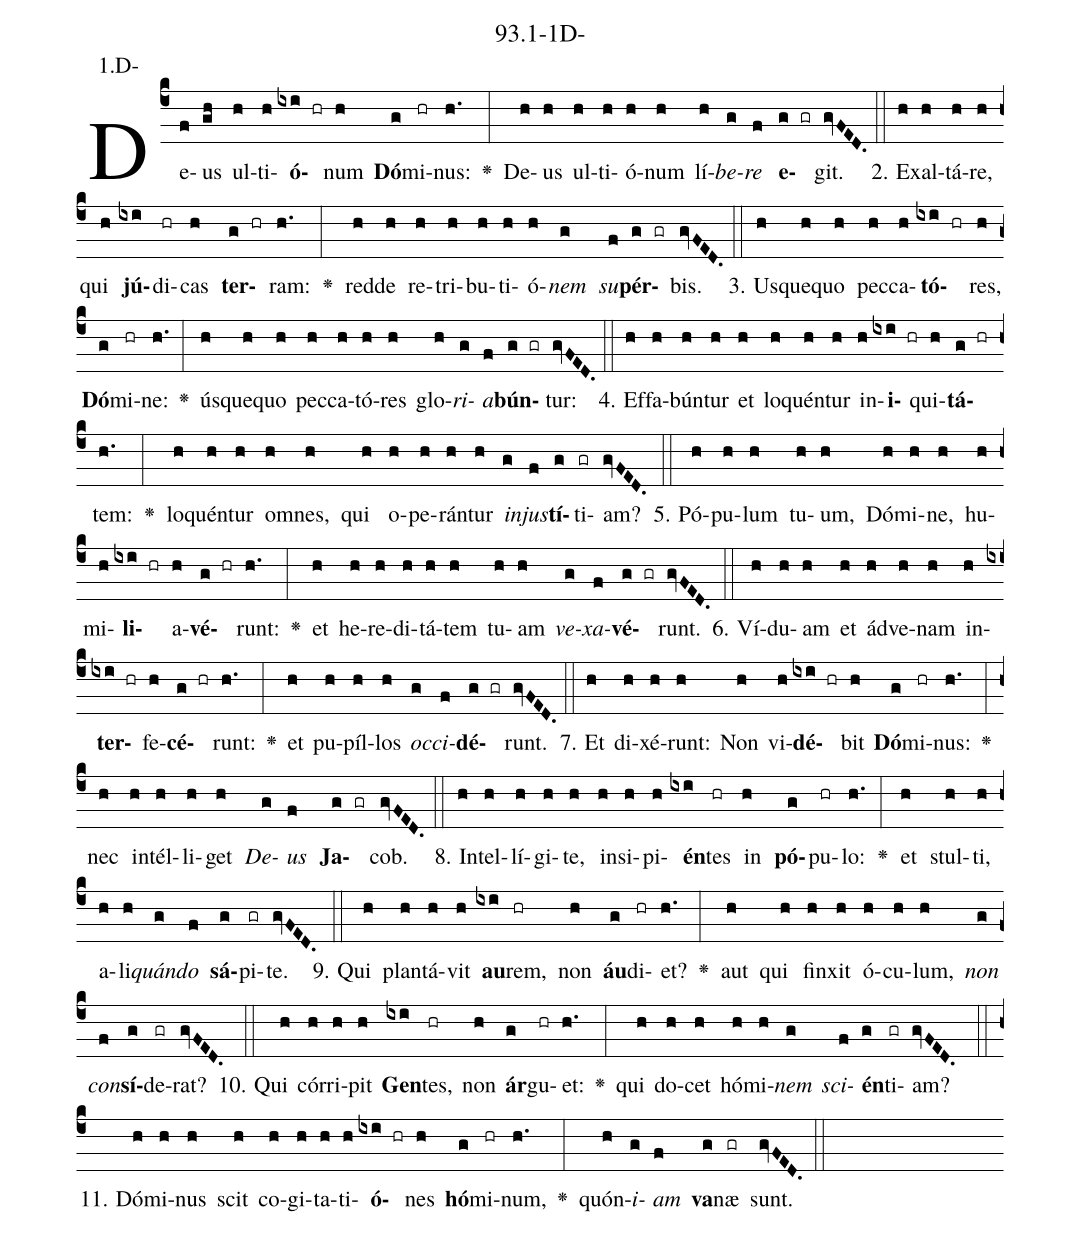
name: 93.1-1D-;
annotation: 1.D-;
%%
(c4)De(f)us(gh) ul(h)ti(h)<b>ó</b>(ixi hr)num(h) <b>Dó</b>(g)mi(hr)nus:(h.) <v>\greheightstar</v>(:) De(h)us(h) ul(h)ti(h)ó(h)num(h) lí(h)<i>be</i>(g)<i>re</i>(f) <b>e</b>(g gr)git.(gvFED.) (::)
2. Ex(h)al(h)tá(h)re,(h) qui(h) <b>jú</b>(ixi)di(hr)cas(h) <b>ter</b>(g hr)ram:(h.) <v>\greheightstar</v>(:) red(h)de(h) re(h)tri(h)bu(h)ti(h)ó(h)<i>nem</i>(g) <i>su</i>(f)<b>pér</b>(g gr)bis.(gvFED.) (::)
3. Us(h)que(h)quo(h) pec(h)ca(h)<b>tó</b>(ixi hr)res,(h) <b>Dó</b>(g)mi(hr)ne:(h.) <v>\greheightstar</v>(:) ús(h)que(h)quo(h) pec(h)ca(h)tó(h)res(h) glo(h)<i>ri</i>(g)<i>a</i>(f)<b>bún</b>(g gr)tur:(gvFED.) (::)
4. Ef(h)fa(h)bún(h)tur(h) et(h) lo(h)quén(h)tur(h) in(h)<b>i</b>(ixi hr)qui(h)<b>tá</b>(g hr)tem:(h.) <v>\greheightstar</v>(:) lo(h)quén(h)tur(h) om(h)nes,(h) qui(h) o(h)pe(h)rán(h)tur(h) <i>in</i>(g)<i>jus</i>(f)<b>tí</b>(g)ti(gr)am?(gvFED.) (::)
5. Pó(h)pu(h)lum(h) tu(h)um,(h) Dó(h)mi(h)ne,(h) hu(h)mi(h)<b>li</b>(ixi hr)a(h)<b>vé</b>(g hr)runt:(h.) <v>\greheightstar</v>(:) et(h) he(h)re(h)di(h)tá(h)tem(h) tu(h)am(h) <i>ve</i>(g)<i>xa</i>(f)<b>vé</b>(g gr)runt.(gvFED.) (::)
6. Ví(h)du(h)am(h) et(h) ád(h)ve(h)nam(h) in(h)<b>ter</b>(ixi hr)fe(h)<b>cé</b>(g hr)runt:(h.) <v>\greheightstar</v>(:) et(h) pu(h)píl(h)los(h) <i>oc</i>(g)<i>ci</i>(f)<b>dé</b>(g gr)runt.(gvFED.) (::)
7. Et(h) di(h)xé(h)runt:(h) Non(h) vi(h)<b>dé</b>(ixi hr)bit(h) <b>Dó</b>(g)mi(hr)nus:(h.) <v>\greheightstar</v>(:) nec(h) in(h)tél(h)li(h)get(h) <i>De</i>(g)<i>us</i>(f) <b>Ja</b>(g gr)cob.(gvFED.) (::)
8. In(h)tel(h)lí(h)gi(h)te,(h) in(h)si(h)pi(h)<b>én</b>(ixi)tes(hr) in(h) <b>pó</b>(g)pu(hr)lo:(h.) <v>\greheightstar</v>(:) et(h) stul(h)ti,(h) a(h)li(h)<i>quán</i>(g)<i>do</i>(f) <b>sá</b>(g)pi(gr)te.(gvFED.) (::)
9. Qui(h) plan(h)tá(h)vit(h) <b>au</b>(ixi)rem,(hr) non(h) <b>áu</b>(g)di(hr)et?(h.) <v>\greheightstar</v>(:) aut(h) qui(h) fin(h)xit(h) ó(h)cu(h)lum,(h) <i>non</i>(g) <i>con</i>(f)<b>sí</b>(g)de(gr)rat?(gvFED.) (::)
10. Qui(h) cór(h)ri(h)pit(h) <b>Gen</b>(ixi)tes,(hr) non(h) <b>ár</b>(g)gu(hr)et:(h.) <v>\greheightstar</v>(:) qui(h) do(h)cet(h) hó(h)mi(h)<i>nem</i>(g) <i>sci</i>(f)<b>én</b>(g)ti(gr)am?(gvFED.) (::)
11. Dó(h)mi(h)nus(h) scit(h) co(h)gi(h)ta(h)ti(h)<b>ó</b>(ixi hr)nes(h) <b>hó</b>(g)mi(hr)num,(h.) <v>\greheightstar</v>(:) quón(h)<i>i</i>(g)<i>am</i>(f) <b>va</b>(g)næ(gr) sunt.(gvFED.) (::)
